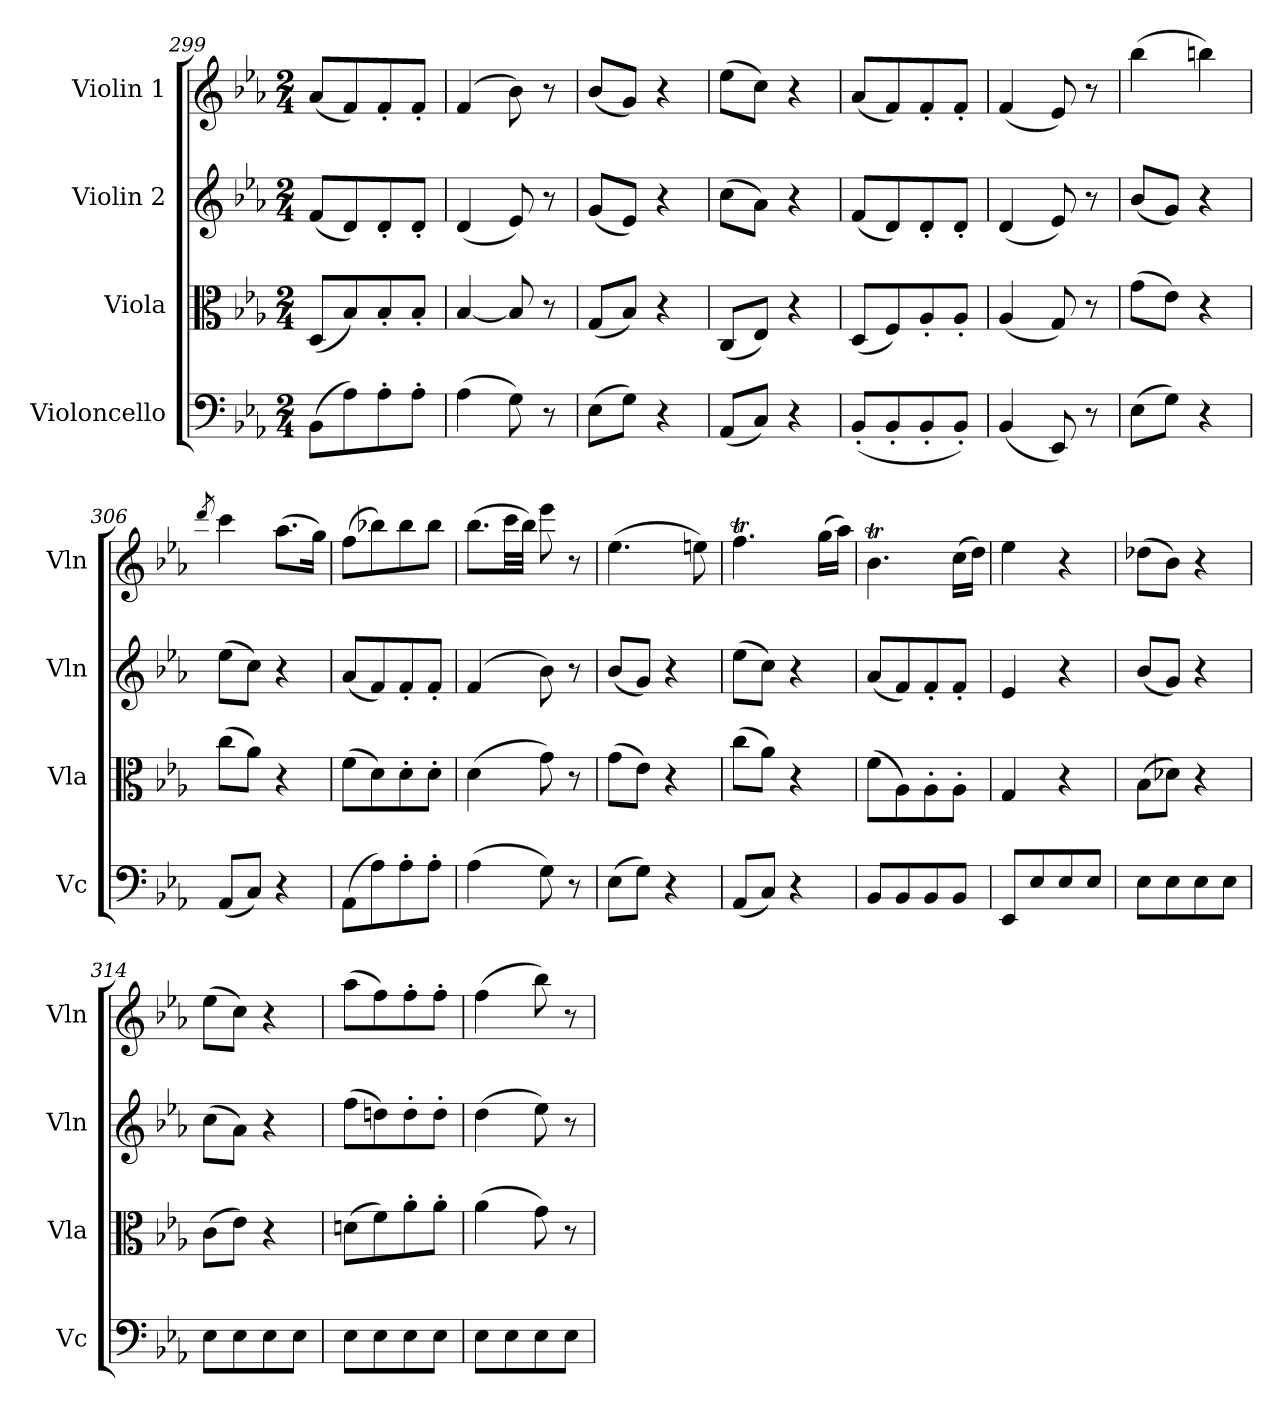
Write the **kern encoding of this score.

**kern	**kern	**kern	**kern
*part4	*part3	*part2	*part1
*staff4	*staff3	*staff2	*staff1
*I"Violoncello	*I"Viola	*I"Violin 2	*I"Violin 1
*I'Vc	*I'Vla	*I'Vln	*I'Vln
*clefF4	*clefC3	*clefG2	*clefG2
*k[b-e-a-]	*k[b-e-a-]	*k[b-e-a-]	*k[b-e-a-]
*M2/4	*M2/4	*M2/4	*M2/4
=299	=299	=299	=299
(8BB-\L	(8D/L	(8f/L	(8a-/L
8A-\)	8B-/)	8d/)	8f/)
8A-'\	8B-'/	8d'/	8f'/
8A-'\J	8B-'/J	8d'/J	8f'/J
=300	=300	=300	=300
(4A-\	[4B-/	(4d/	(4f/
8G\)	8B-/]	8e-/)	8b-\)
8r	8r	8r	8r
=301	=301	=301	=301
(8E-\L	(8G/L	(8g/L	(8b-/L
8G\J)	8B-/J)	8e-/J)	8g/J)
4r	4r	4r	4r
=302	=302	=302	=302
(8AA-/L	(8C/L	(8cc\L	(8ee-\L
8C/J)	8E-/J)	8a-\J)	8cc\J)
4r	4r	4r	4r
=303	=303	=303	=303
(8BB-'/L	(8D/L	(8f/L	(8a-/L
8BB-'/	8F/)	8d/)	8f/)
8BB-'/	8A-'/	8d'/	8f'/
8BB-'/J)	8A-'/J	8d'/J	8f'/J
=304	=304	=304	=304
(4BB-/	(4A-/	(4d/	(4f/
8EE-/)	8G/)	8e-/)	8e-/)
8r	8r	8r	8r
=305	=305	=305	=305
(8E-\L	(8g\L	(8b-/L	(4bb-\
8G\J)	8e-\J)	8g/J)	.
4r	4r	4r	4bbn\)
=306	=306	=306	=306
.	.	.	8qddd/
(8AA-/L	(8cc\L	(8ee-\L	4ccc\
8C/J)	8a-\J)	8cc\J)	.
4r	4r	4r	(8.aa-\L
.	.	.	16gg\Jk)
=307	=307	=307	=307
(8AA-\L	(8f\L	(8a-/L	(8ff\L
8A-\)	8d\)	8f/)	8bb-X\)
8A-'\	8d'\	8f'/	8bb-\
8A-'\J	8d'\J	8f'/J	8bb-\J
=308	=308	=308	=308
(4A-\	(4d\	(4f/	(8.bb-\L
.	.	.	32ccc\LL
.	.	.	32bb-\JJJ)
8G\)	8g\)	8b-\)	8eee-\
8r	8r	8r	8r
!!LO:PB:g=z
=309	=309	=309	=309
(8E-\L	(8g\L	(8b-/L	(4.ee-\
8G\J)	8e-\J)	8g/J)	.
4r	4r	4r	.
.	.	.	8een\)
=310	=310	=310	=310
(8AA-/L	(8cc\L	(8ee-\L	4.ffT\
8C/J)	8a-\J)	8cc\J)	.
4r	4r	4r	.
.	.	.	(16gg\LL
.	.	.	16aa-\JJ)
=311	=311	=311	=311
8BB-/L	(8f\L	(8a-/L	4.b-T\
8BB-/	8A-\)	8f/)	.
8BB-/	8A-'\	8f'/	.
8BB-/J	8A-'\J	8f'/J	(16cc\LL
.	.	.	16dd\JJ)
=312	=312	=312	=312
8EE-/L	4G/	4e-/	4ee-\
8E-/	.	.	.
8E-/	4r	4r	4r
8E-/J	.	.	.
=313	=313	=313	=313
8E-\L	(8B-\L	(8b-/L	(8dd-X\L
8E-\	8d-X\J)	8g/J)	8b-\J)
8E-\	4r	4r	4r
8E-\J	.	.	.
=314	=314	=314	=314
8E-\L	(8c\L	(8cc\L	(8ee-\L
8E-\	8e-\J)	8a-\J)	8cc\J)
8E-\	4r	4r	4r
8E-\J	.	.	.
=315	=315	=315	=315
8E-\L	(8dn\L	(8ff\L	(8aa-\L
8E-\	8f\)	8ddn\)	8ff\)
8E-\	8a-'\	8dd'\	8ff'\
8E-\J	8a-'\J	8dd'\J	8ff'\J
=316	=316	=316	=316
8E-\L	(4a-\	(4dd\	(4ff\
8E-\	.	.	.
8E-\	8g\)	8ee-\)	8bb-\)
8E-\J	8r	8r	8r
=	=	=	=
*-	*-	*-	*-
